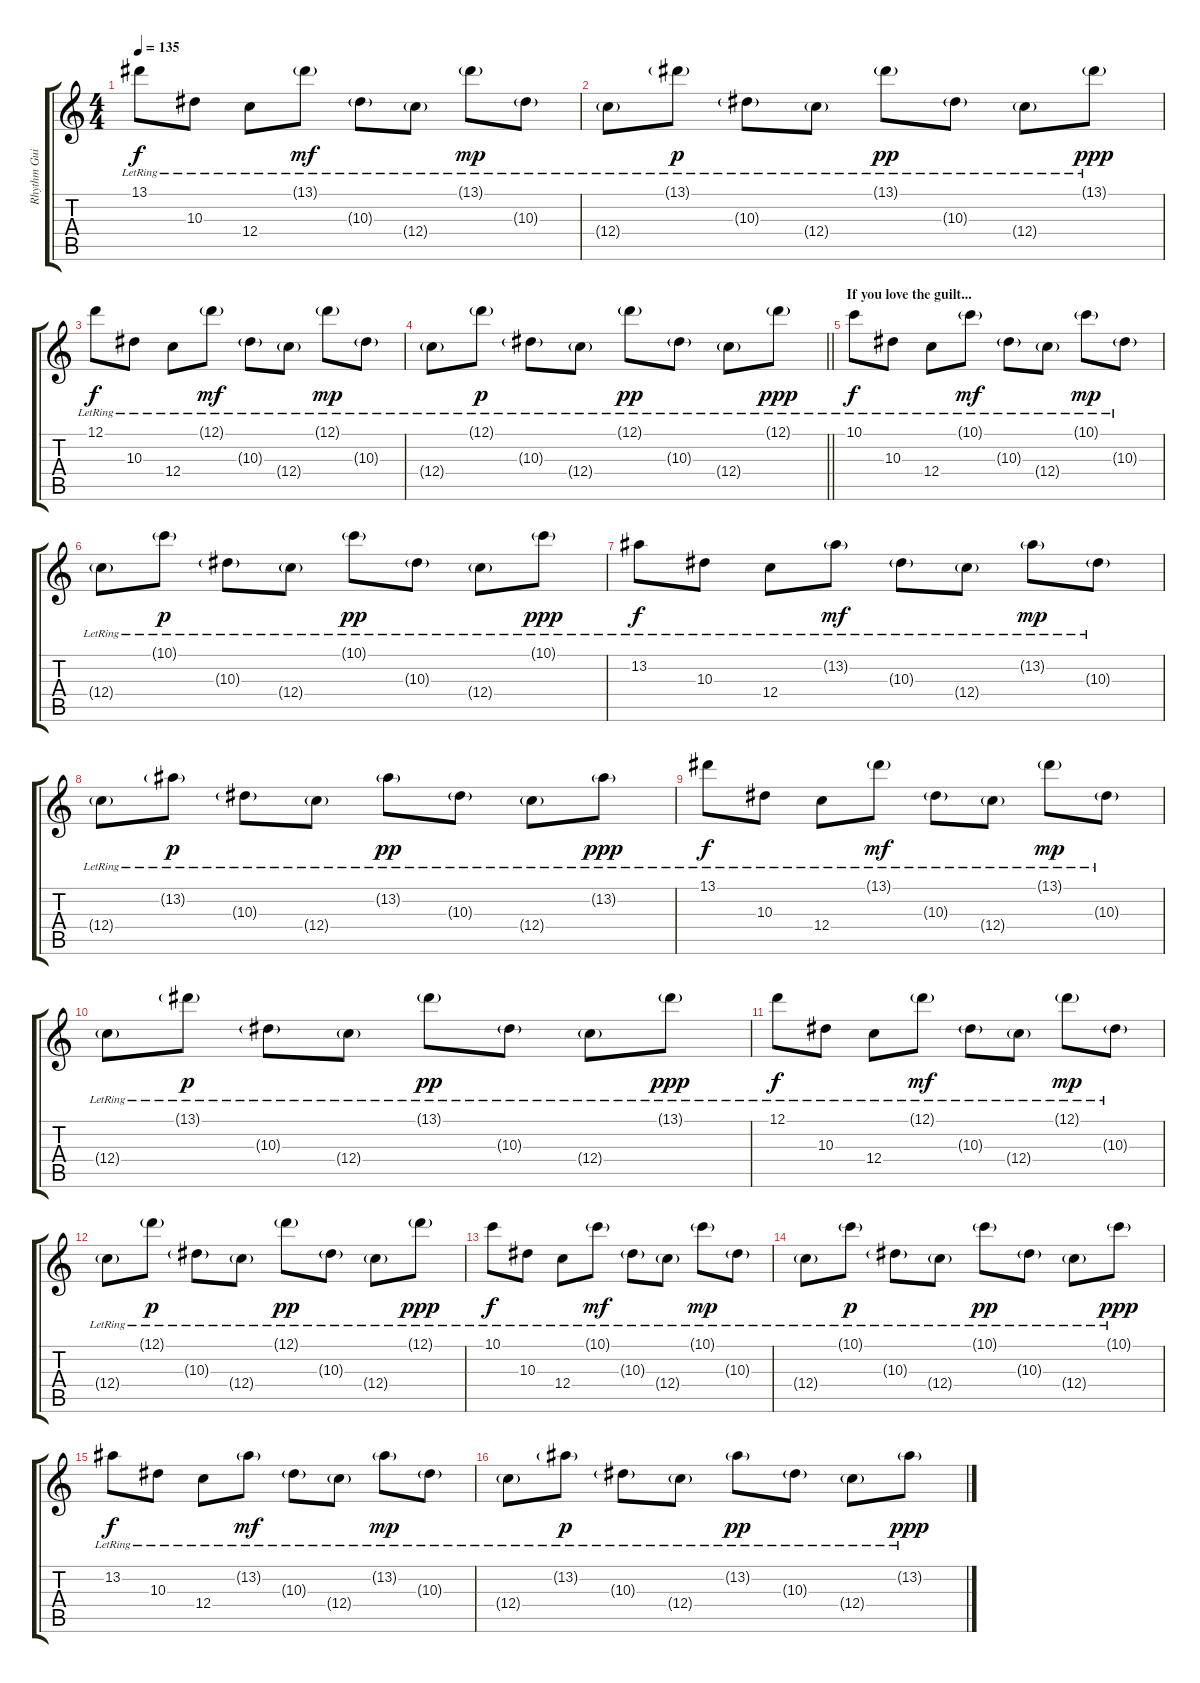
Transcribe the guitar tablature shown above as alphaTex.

\track ("Rhythm Guitar L" "Rhythm Gui") {instrument distortionguitar}
\staff {score tabs}
\tuning (D4 A3 F3 C3 G2 C2) {hide}
\ts (4 4)
\tempo 135
\clef g2
\ks c
13.1{lr}.8{dy f} 10.3{lr}.8 12.4{lr}.8 13.1{g lr}.8{dy mf} 10.3{g lr}.8 12.4{g lr}.8 13.1{g lr}.8{dy mp} 10.3{g lr}.8 |
12.4{g lr}.8 13.1{g lr}.8{dy p} 10.3{g lr}.8 12.4{g lr}.8 13.1{g lr}.8{dy pp} 10.3{g lr}.8 12.4{g lr}.8 13.1{g lr}.8{dy ppp} |
12.1{lr}.8{dy f} 10.3{lr}.8 12.4{lr}.8 12.1{g lr}.8{dy mf} 10.3{g lr}.8 12.4{g lr}.8 12.1{g lr}.8{dy mp} 10.3{g lr}.8 |
\barLineRight lightlight
12.4{g lr}.8 12.1{g lr}.8{dy p} 10.3{g lr}.8 12.4{g lr}.8 12.1{g lr}.8{dy pp} 10.3{g lr}.8 12.4{g lr}.8 12.1{g lr}.8{dy ppp} |
\section ("" "If you love the guilt...")
10.1{lr}.8{dy f} 10.3{lr}.8 12.4{lr}.8 10.1{g lr}.8{dy mf} 10.3{g lr}.8 12.4{g lr}.8 10.1{g lr}.8{dy mp} 10.3{g lr}.8 |
12.4{g lr}.8 10.1{g lr}.8{dy p} 10.3{g lr}.8 12.4{g lr}.8 10.1{g lr}.8{dy pp} 10.3{g lr}.8 12.4{g lr}.8 10.1{g lr}.8{dy ppp} |
13.2{lr}.8{dy f} 10.3{lr}.8 12.4{lr}.8 13.2{g lr}.8{dy mf} 10.3{g lr}.8 12.4{g lr}.8 13.2{g lr}.8{dy mp} 10.3{g lr}.8 |
12.4{g lr}.8 13.2{g lr}.8{dy p} 10.3{g lr}.8 12.4{g lr}.8 13.2{g lr}.8{dy pp} 10.3{g lr}.8 12.4{g lr}.8 13.2{g lr}.8{dy ppp} |
13.1{lr}.8{dy f} 10.3{lr}.8 12.4{lr}.8 13.1{g lr}.8{dy mf} 10.3{g lr}.8 12.4{g lr}.8 13.1{g lr}.8{dy mp} 10.3{g lr}.8 |
12.4{g lr}.8 13.1{g lr}.8{dy p} 10.3{g lr}.8 12.4{g lr}.8 13.1{g lr}.8{dy pp} 10.3{g lr}.8 12.4{g lr}.8 13.1{g lr}.8{dy ppp} |
12.1{lr}.8{dy f} 10.3{lr}.8 12.4{lr}.8 12.1{g lr}.8{dy mf} 10.3{g lr}.8 12.4{g lr}.8 12.1{g lr}.8{dy mp} 10.3{g lr}.8 |
12.4{g lr}.8 12.1{g lr}.8{dy p} 10.3{g lr}.8 12.4{g lr}.8 12.1{g lr}.8{dy pp} 10.3{g lr}.8 12.4{g lr}.8 12.1{g lr}.8{dy ppp} |
10.1{lr}.8{dy f} 10.3{lr}.8 12.4{lr}.8 10.1{g lr}.8{dy mf} 10.3{g lr}.8 12.4{g lr}.8 10.1{g lr}.8{dy mp} 10.3{g lr}.8 |
12.4{g lr}.8 10.1{g lr}.8{dy p} 10.3{g lr}.8 12.4{g lr}.8 10.1{g lr}.8{dy pp} 10.3{g lr}.8 12.4{g lr}.8 10.1{g lr}.8{dy ppp} |
13.2{lr}.8{dy f} 10.3{lr}.8 12.4{lr}.8 13.2{g lr}.8{dy mf} 10.3{g lr}.8 12.4{g lr}.8 13.2{g lr}.8{dy mp} 10.3{g lr}.8 |
12.4{g lr}.8 13.2{g lr}.8{dy p} 10.3{g lr}.8 12.4{g lr}.8 13.2{g lr}.8{dy pp} 10.3{g lr}.8 12.4{g lr}.8 13.2{g lr}.8{dy ppp}
